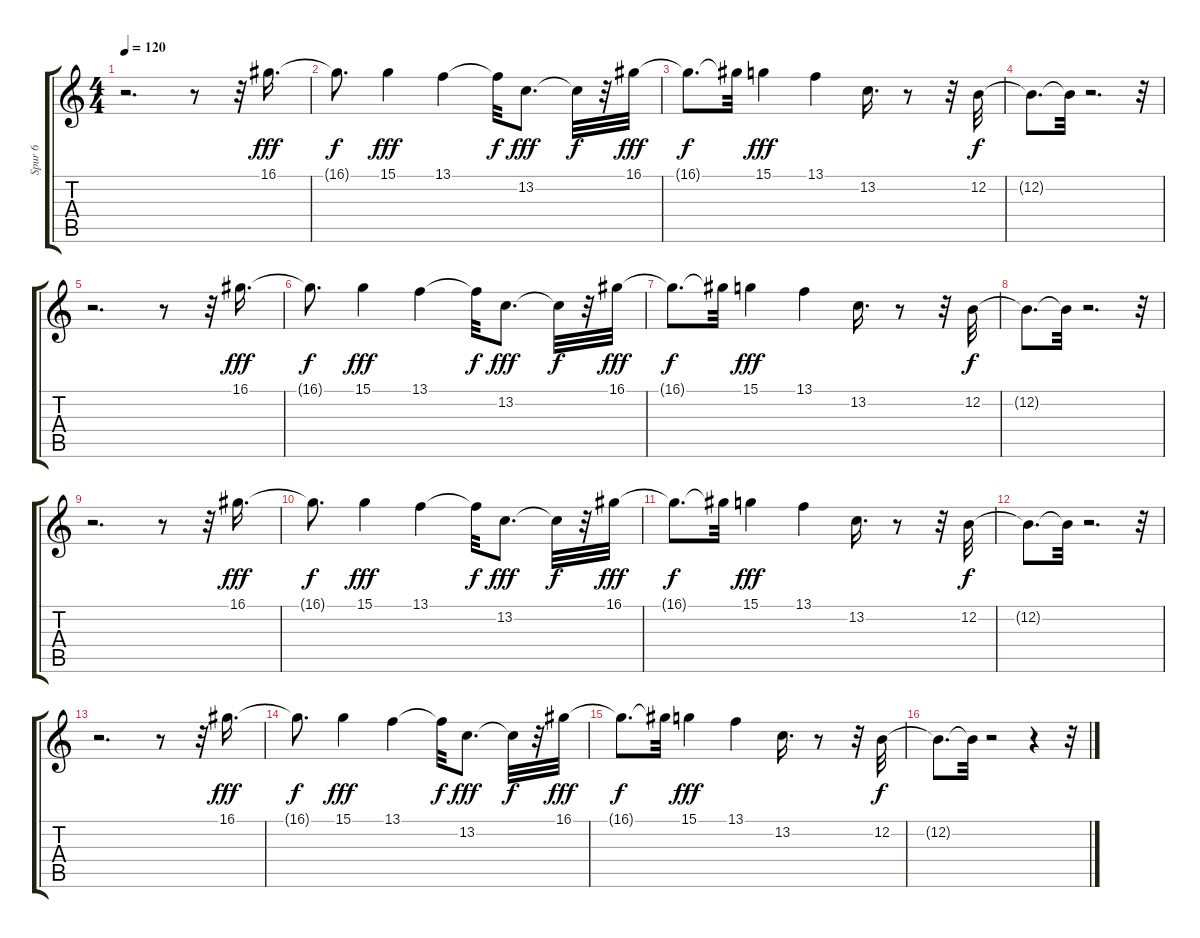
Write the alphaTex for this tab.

\track ("Spur 6" "Spur 6") {instrument vibraphone}
\staff {score tabs}
\tuning (E4 B3 G3 D3 A2 E2) {hide}
\ts (4 4)
\tempo 120
\clef g2
\ks c
r.2{d dy f} r.8 r.32 16.1.16{d dy fff} |
16.1{t}.8{d dy f} 15.1.4{dy fff} 13.1.4 13.1{t}.32{dy f} 13.2.8{d dy fff} 13.2{t}.32{dy f} r.32 16.1.32{dy fff} |
16.1{t}.8{d dy f} 16.1{t}.32 15.1.4{dy fff} 13.1.4 13.2.16{d} r.8 r.32 12.2.32{dy f} |
12.2{t}.8{d} 12.2{t}.32 r.2{d} r.32 |
r.2{d} r.8 r.32 16.1.16{d dy fff} |
16.1{t}.8{d dy f} 15.1.4{dy fff} 13.1.4 13.1{t}.32{dy f} 13.2.8{d dy fff} 13.2{t}.32{dy f} r.32 16.1.32{dy fff} |
16.1{t}.8{d dy f} 16.1{t}.32 15.1.4{dy fff} 13.1.4 13.2.16{d} r.8 r.32 12.2.32{dy f} |
12.2{t}.8{d} 12.2{t}.32 r.2{d} r.32 |
r.2{d} r.8 r.32 16.1.16{d dy fff} |
16.1{t}.8{d dy f} 15.1.4{dy fff} 13.1.4 13.1{t}.32{dy f} 13.2.8{d dy fff} 13.2{t}.32{dy f} r.32 16.1.32{dy fff} |
16.1{t}.8{d dy f} 16.1{t}.32 15.1.4{dy fff} 13.1.4 13.2.16{d} r.8 r.32 12.2.32{dy f} |
12.2{t}.8{d} 12.2{t}.32 r.2{d} r.32 |
r.2{d} r.8 r.32 16.1.16{d dy fff} |
16.1{t}.8{d dy f} 15.1.4{dy fff} 13.1.4 13.1{t}.32{dy f} 13.2.8{d dy fff} 13.2{t}.32{dy f} r.32 16.1.32{dy fff} |
16.1{t}.8{d dy f} 16.1{t}.32 15.1.4{dy fff} 13.1.4 13.2.16{d} r.8 r.32 12.2.32{dy f} |
12.2{t}.8{d} 12.2{t}.32 r.2 r.4 r.32
